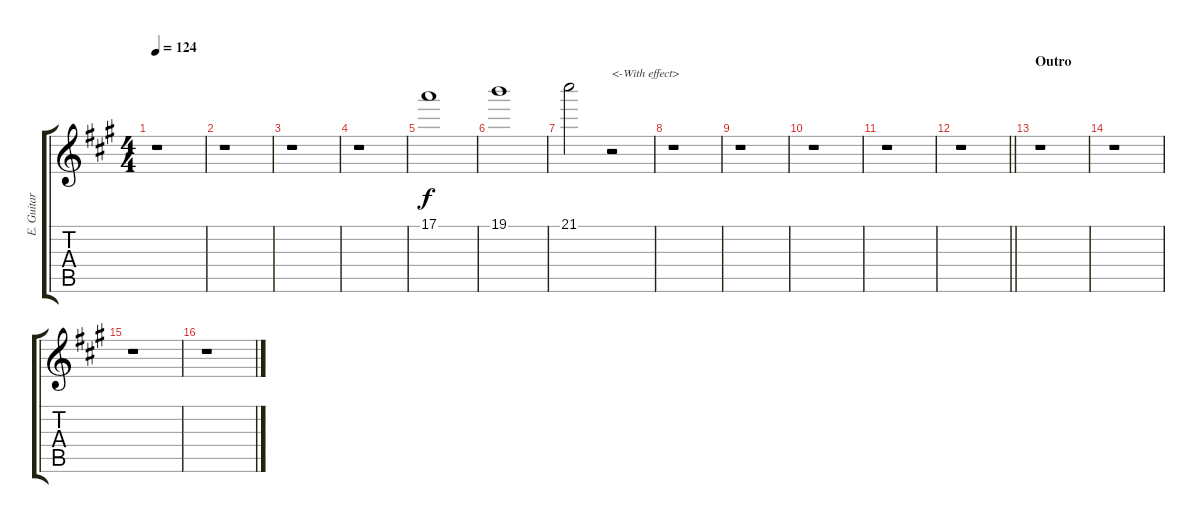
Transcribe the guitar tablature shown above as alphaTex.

\track ("E. Guitar III" "E. Guitar ") {instrument overdrivenguitar}
\staff {score tabs}
\tuning (E4 B3 G3 D3 A2 E2) {hide}
\ts (4 4)
\tempo 124
\clef g2
\ks a
r.1{dy f} |
r.1 |
r.1 |
r.1 |
17.1.1 |
19.1.1 |
21.1.2 r.2{txt "<-With effect>"} |
r.1 |
r.1 |
r.1 |
r.1 |
\barLineRight lightlight
r.1 |
\section ("" "Outro")
r.1 |
r.1 |
r.1 |
r.1
